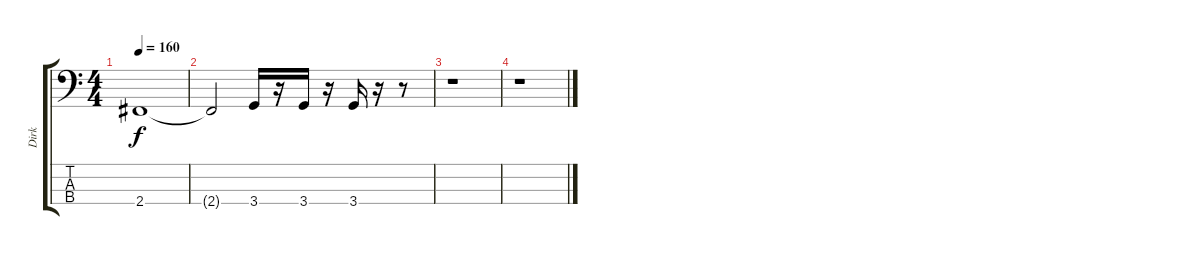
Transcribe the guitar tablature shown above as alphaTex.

\track ("Dirk" "Dirk") {instrument electricbasspick}
\staff {score tabs}
\tuning (G2 D2 A1 E1) {hide}
\ts (4 4)
\tempo 160
\clef f4
\ks c
2.4.1{dy f} |
2.4{t}.2 3.4.16 r.16 3.4.16 r.16 3.4.16 r.16 r.8 |
r.1 |
r.1
